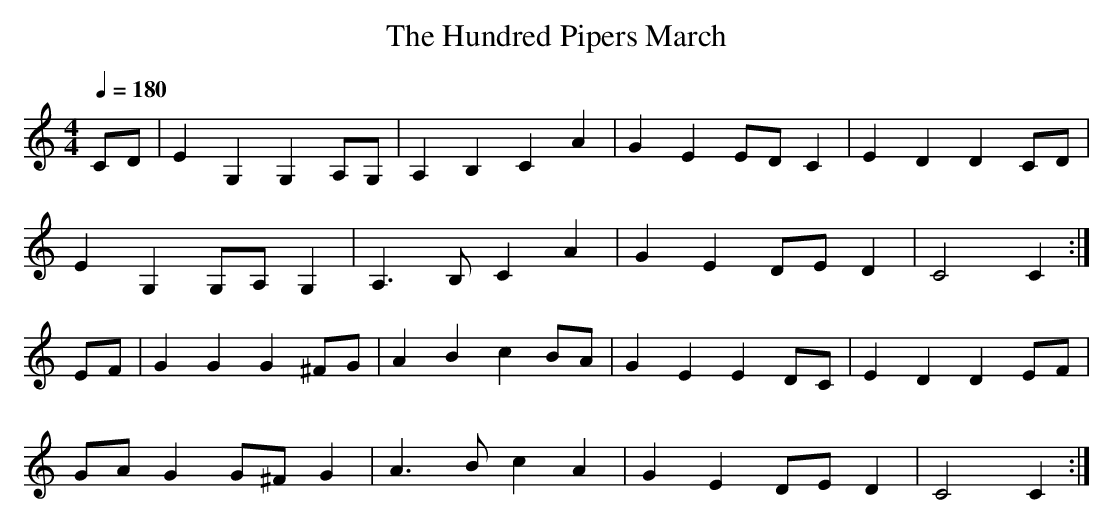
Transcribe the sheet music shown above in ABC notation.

X:1
T:Hundred Pipers March, The
M:4/4
L:1/8
K:Cmaj clef=treble
Q:1/4=180
CD | E2 G,2 G,2 A,G, | A,2 B,2 C2 A2 | G2 E2 ED C2 |\
E2 D2 D2 CD |
E2 G,2 G,A, G,2 | A,3 B, C2 A2 | G2 E2 DE D2 | C4 C2 :|
EF | G2 G2 G2 ^FG | A2 B2 c2 BA | G2 E2 E2 DC |\
E2 D2 D2 EF |
GA G2 G^F G2 | A3 B c2 A2 | G2 E2 DE D2 | C4 C2 :|
